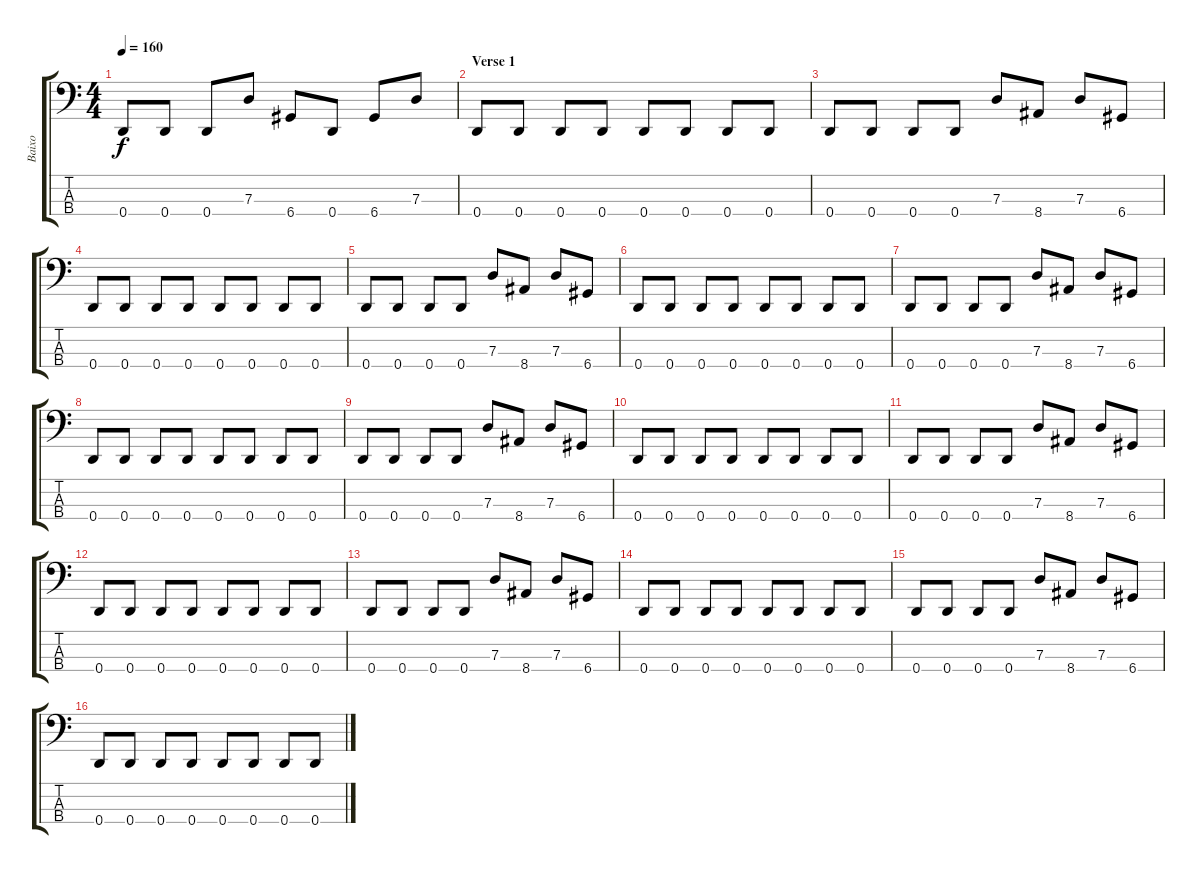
\track ("Baixo" "Baixo") {instrument electricbassfinger}
\staff {score tabs}
\tuning (F2 C2 G1 D1) {hide}
\ts (4 4)
\tempo 160
\clef f4
\ks c
0.4.8{dy f} 0.4.8 0.4.8 7.3.8 6.4.8 0.4.8 6.4.8 7.3.8 |
\section ("" "Verse 1")
0.4.8 0.4.8 0.4.8 0.4.8 0.4.8 0.4.8 0.4.8 0.4.8 |
0.4.8 0.4.8 0.4.8 0.4.8 7.3.8 8.4.8 7.3.8 6.4.8 |
0.4.8 0.4.8 0.4.8 0.4.8 0.4.8 0.4.8 0.4.8 0.4.8 |
0.4.8 0.4.8 0.4.8 0.4.8 7.3.8 8.4.8 7.3.8 6.4.8 |
0.4.8 0.4.8 0.4.8 0.4.8 0.4.8 0.4.8 0.4.8 0.4.8 |
0.4.8 0.4.8 0.4.8 0.4.8 7.3.8 8.4.8 7.3.8 6.4.8 |
0.4.8 0.4.8 0.4.8 0.4.8 0.4.8 0.4.8 0.4.8 0.4.8 |
0.4.8 0.4.8 0.4.8 0.4.8 7.3.8 8.4.8 7.3.8 6.4.8 |
0.4.8 0.4.8 0.4.8 0.4.8 0.4.8 0.4.8 0.4.8 0.4.8 |
0.4.8 0.4.8 0.4.8 0.4.8 7.3.8 8.4.8 7.3.8 6.4.8 |
0.4.8 0.4.8 0.4.8 0.4.8 0.4.8 0.4.8 0.4.8 0.4.8 |
0.4.8 0.4.8 0.4.8 0.4.8 7.3.8 8.4.8 7.3.8 6.4.8 |
0.4.8 0.4.8 0.4.8 0.4.8 0.4.8 0.4.8 0.4.8 0.4.8 |
0.4.8 0.4.8 0.4.8 0.4.8 7.3.8 8.4.8 7.3.8 6.4.8 |
0.4.8 0.4.8 0.4.8 0.4.8 0.4.8 0.4.8 0.4.8 0.4.8
